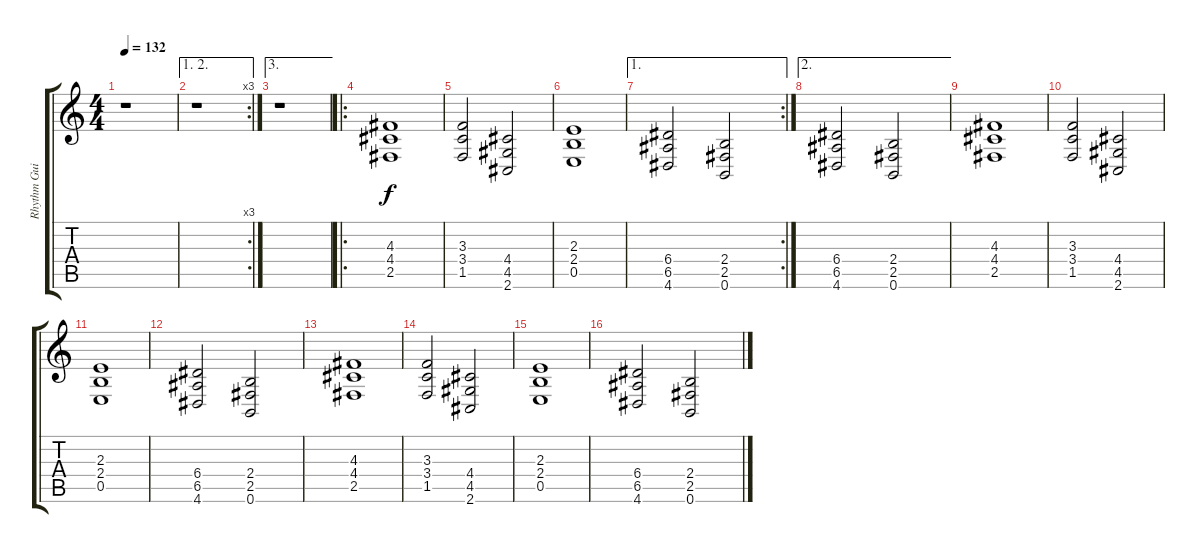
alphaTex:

\track ("Rhythm Guitar" "Rhythm Gui") {instrument distortionguitar}
\staff {score tabs}
\tuning (B3 Gb3 D3 A2 E2 B1) {hide}
\ts (4 4)
\tempo 132
\clef g2
\ks c
r.1{dy f} |
\ae (1 2)
\rc 3
r.1 |
\ae 3
r.1{volume 13} |
\ro
(4.3 4.4 2.5).1 |
(3.3 3.4 1.5).2 (4.4 4.5 2.6).2 |
(2.3 2.4 0.5).1 |
\ae 1
\rc 2
(6.4 6.5 4.6).2 (2.4 2.5 0.6).2 |
\ae 2
(6.4 6.5 4.6).2 (2.4 2.5 0.6).2 |
(4.3 4.4 2.5).1 |
(3.3 3.4 1.5).2 (4.4 4.5 2.6).2 |
(2.3 2.4 0.5).1 |
(6.4 6.5 4.6).2 (2.4 2.5 0.6).2 |
(4.3 4.4 2.5).1 |
(3.3 3.4 1.5).2 (4.4 4.5 2.6).2 |
(2.3 2.4 0.5).1 |
(6.4 6.5 4.6).2 (2.4 2.5 0.6).2
